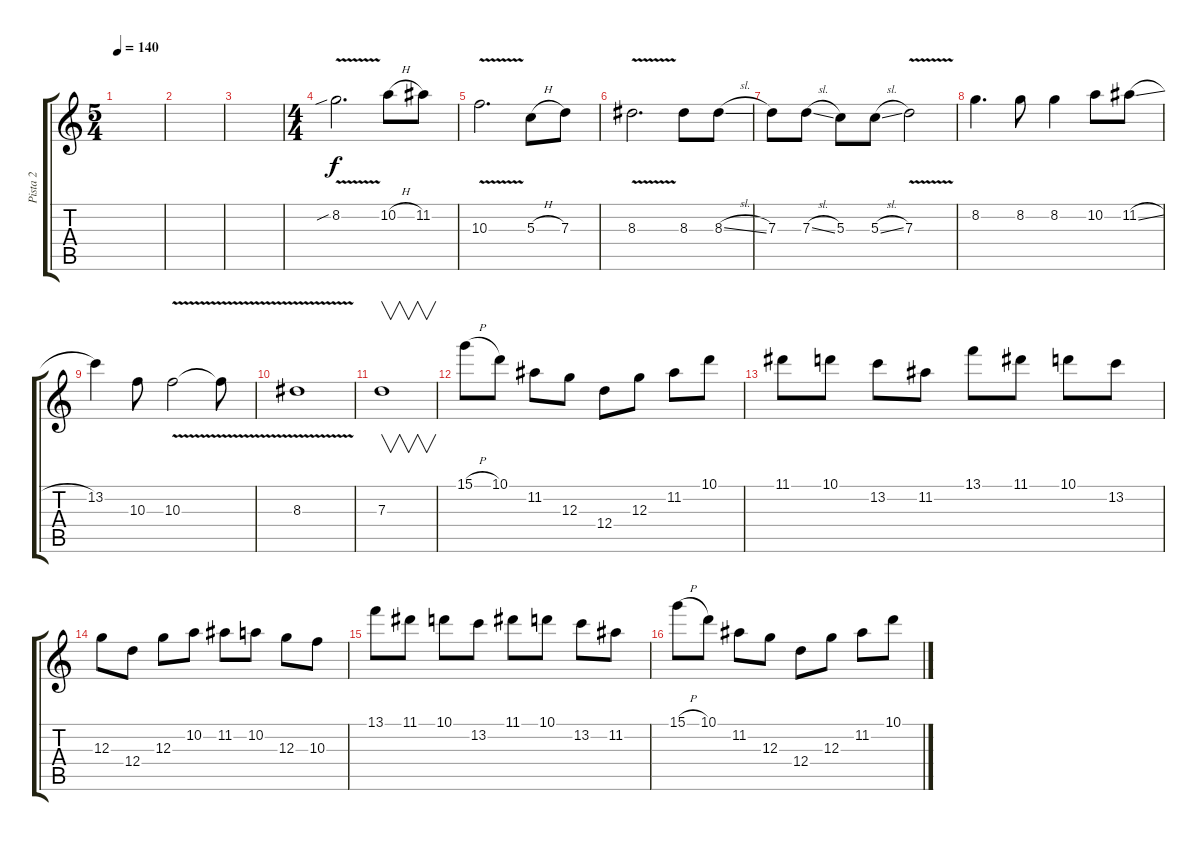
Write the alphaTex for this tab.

\track ("Pista 2" "Pista 2") {instrument distortionguitar}
\staff {score tabs}
\tuning (E4 B3 G3 D3 A2 E2) {hide}
\ts (5 4)
\tempo 140
\clef g2
\ks c
|
|
|
\ts (4 4)
8.2{v sib}.2{d} 10.2{h}.8 11.2.8 |
10.3{v}.2{d} 5.3{h}.8 7.3.8 |
8.3{v}.2{d} 8.3.8 8.3{sl}.8 |
7.3.8 7.3{sl}.8 5.3.8 5.3{sl}.8 7.3{v}.2 |
8.2.4{d} 8.2.8 8.2.4 10.2.8 11.2{sl}.8 |
13.2.4 10.3.8 10.3{v}.2 10.3{t}.8 |
8.3{v}.1 |
7.3.1{v} |
15.1{h}.8 10.1.8 11.2.8 12.3.8 12.4.8 12.3.8 11.2.8 10.1.8 |
11.1.8 10.1.8 13.2.8 11.2.8 13.1.8 11.1.8 10.1.8 13.2.8 |
12.3.8 12.4.8 12.3.8 10.2.8 11.2.8 10.2.8 12.3.8 10.3.8 |
13.1.8 11.1.8 10.1.8 13.2.8 11.1.8 10.1.8 13.2.8 11.2.8 |
15.1{h}.8 10.1.8 11.2.8 12.3.8 12.4.8 12.3.8 11.2.8 10.1.8
